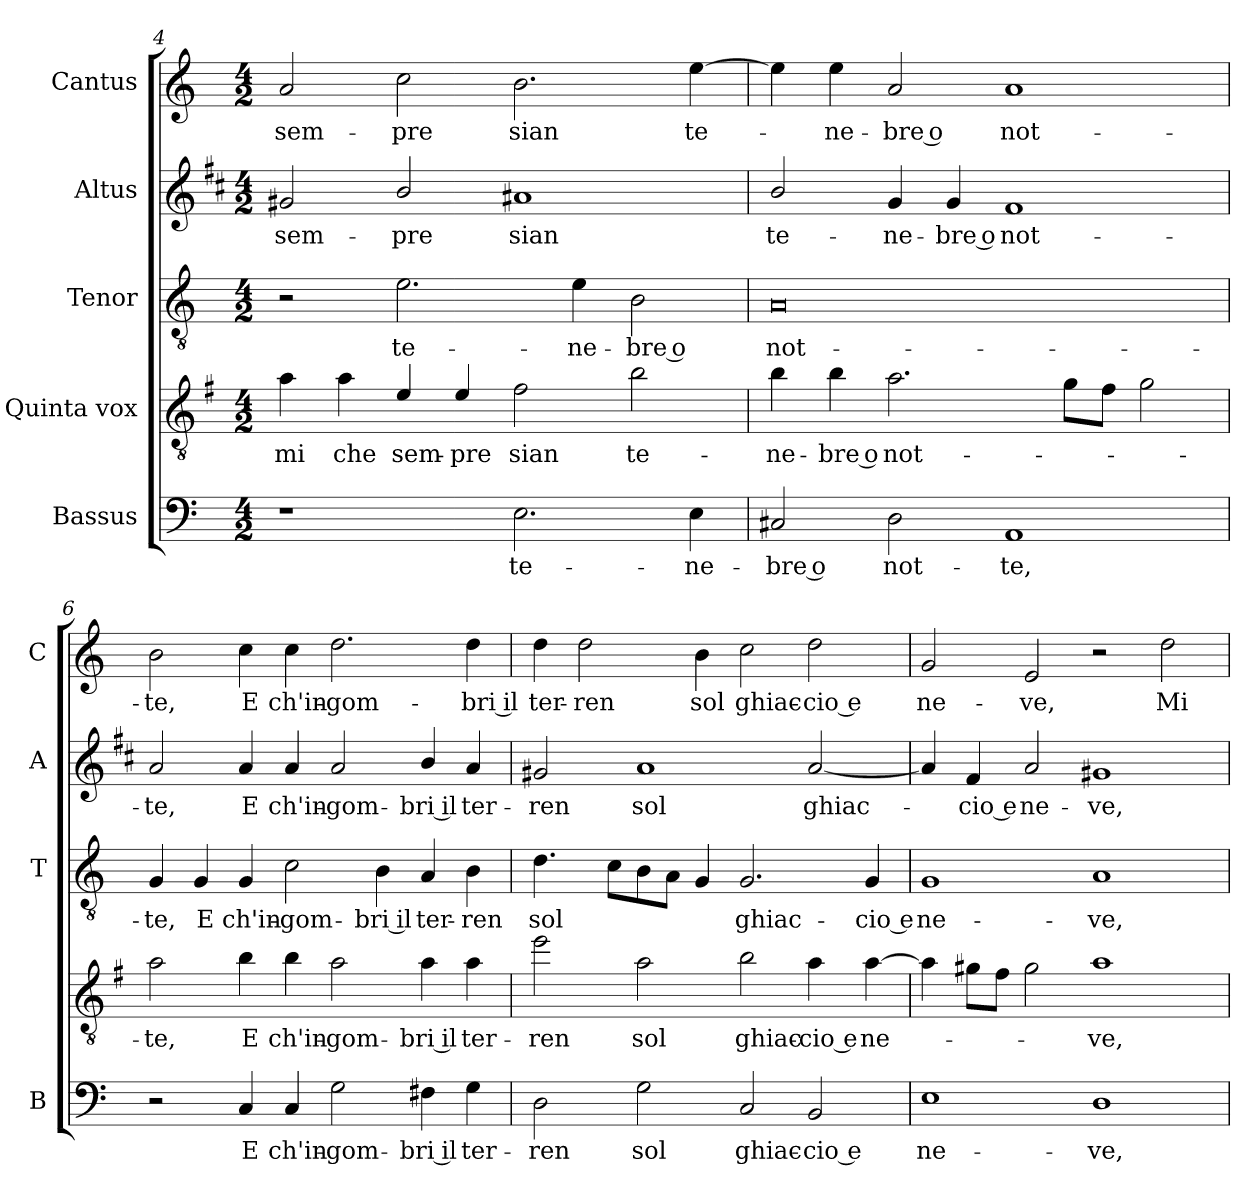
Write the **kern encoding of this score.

**kern	**text	**kern	**text	**kern	**text	**kern	**text	**kern	**text
*part5	*part5	*part4	*part4	*part3	*part3	*part2	*part2	*part1	*part1
*staff5	*staff5	*staff4	*staff4	*staff3	*staff3	*staff2	*staff2	*staff1	*staff1
*I"Bassus	*	*I"Quinta vox	*	*I"Tenor	*	*I"Altus	*	*I"Cantus	*
*I'B	*	*	*	*I'T	*	*I'A	*	*I'C	*
!!LO:LB:g=z
*clefF4	*	*clefGv2	*	*clefGv2	*	*clefG2	*	*clefG2	*
*	*	*ITrd4c7	*	*	*	*ITrd1c2	*	*	*
*k[]	*	*k[]	*	*k[]	*	*k[]	*	*k[]	*
*C:	*	*C:	*	*C:	*	*C:	*	*C:	*
*M4/2	*	*M4/2	*	*M4/2	*	*M4/2	*	*M4/2	*
=4	=4	=4	=4	=4	=4	=4	=4	=4	=4
!	!	!	!LO:LY:b	!	!	!	!LO:LY:b	!	!LO:LY:b
1r	.	4d\	-mi	2r	.	2f#X/	sem-	2a/	sem-
!	!	!	!LO:LY:b	!	!	!	!	!	!
.	.	4d\	che	.	.	.	.	.	.
!	!	!	!LO:LY:b	!	!LO:LY:b	!	!LO:LY:b	!	!LO:LY:b
.	.	4A/	sem-	2.e\	te-	2a/	-pre	2cc\	-pre
!	!	!	!LO:LY:b	!	!	!	!	!	!
.	.	4A/	-pre	.	.	.	.	.	.
!	!LO:LY:b	!	!LO:LY:b	!	!	!	!LO:LY:b	!	!LO:LY:b
2.E\	te-	2B\	sian	.	.	1g#X	sian	2.b\	sian
!	!	!	!	!	!LO:LY:b	!	!	!	!
.	.	.	.	4e\	-ne-	.	.	.	.
!	!	!	!LO:LY:b	!	!LO:LY:b	!	!	!	!
.	.	2e\	te-	2B\	-bre o	.	.	.	.
!	!LO:LY:b	!	!	!	!	!	!	!	!LO:LY:b
4E\	-ne-	.	.	.	.	.	.	[4ee\	te-
=5	=5	=5	=5	=5	=5	=5	=5	=5	=5
!	!LO:LY:b	!	!LO:LY:b	!	!LO:LY:b	!	!LO:LY:b	!	!
2C#X/	-bre o	4e\	-ne-	0A	not-	2a/	te-	4ee\]	.
!	!	!	!LO:LY:b	!	!	!	!	!	!LO:LY:b
.	.	4e\	-bre o	.	.	.	.	4ee\	-ne-
!	!LO:LY:b	!	!LO:LY:b	!	!	!	!LO:LY:b	!	!LO:LY:b
2D\	not-	2.d\	not-	.	.	4f/	-ne-	2a/	-bre o
!	!	!	!	!	!	!	!LO:LY:b	!	!
.	.	.	.	.	.	4f/	-bre o	.	.
!	!LO:LY:b	!	!	!	!	!	!LO:LY:b	!	!LO:LY:b
1AA	-te,	.	.	.	.	1e	not-	1a	not-
.	.	8c\L	.	.	.	.	.	.	.
.	.	8B\J	.	.	.	.	.	.	.
.	.	2c\	.	.	.	.	.	.	.
=6	=6	=6	=6	=6	=6	=6	=6	=6	=6
!	!	!	!LO:LY:b	!	!LO:LY:b	!	!LO:LY:b	!	!LO:LY:b
2r	.	2d\	-te,	4G/	-te,	2g/	-te,	2b\	-te,
!	!	!	!	!	!LO:LY:b	!	!	!	!
.	.	.	.	4G/	E	.	.	.	.
!	!LO:LY:b	!	!LO:LY:b	!	!LO:LY:b	!	!LO:LY:b	!	!LO:LY:b
4C/	E	4e\	E	4G/	ch'in-	4g/	E	4cc\	E
!	!LO:LY:b	!	!LO:LY:b	!	!LO:LY:b	!	!LO:LY:b	!	!LO:LY:b
4C/	ch'in-	4e\	ch'in-	2c\	-gom-	4g/	ch'in-	4cc\	ch'in-
!	!LO:LY:b	!	!LO:LY:b	!	!	!	!LO:LY:b	!	!LO:LY:b
2G\	-gom-	2d\	-gom-	.	.	2g/	-gom-	2.dd\	-gom-
!	!	!	!	!	!LO:LY:b	!	!	!	!
.	.	.	.	4B\	-bri il	.	.	.	.
!	!LO:LY:b	!	!LO:LY:b	!	!LO:LY:b	!	!LO:LY:b	!	!
4F#X\	-bri il	4d\	-bri il	4A/	ter-	4a/	-bri il	.	.
!	!LO:LY:b	!	!LO:LY:b	!	!LO:LY:b	!	!LO:LY:b	!	!LO:LY:b
4G\	ter-	4d\	ter-	4B\	-ren	4g/	ter-	4dd\	-bri il
=7	=7	=7	=7	=7	=7	=7	=7	=7	=7
!	!LO:LY:b	!	!LO:LY:b	!	!LO:LY:b	!	!LO:LY:b	!	!LO:LY:b
2D\	-ren	2a\	-ren	4.d\	sol	2f#X/	-ren	4dd\	ter-
!	!	!	!	!	!	!	!	!	!LO:LY:b
.	.	.	.	.	.	.	.	2dd\	-ren
.	.	.	.	8c\L	.	.	.	.	.
!	!LO:LY:b	!	!LO:LY:b	!	!	!	!LO:LY:b	!	!
2G\	sol	2d\	sol	8B\	.	1g	sol	.	.
.	.	.	.	8A\J	.	.	.	.	.
!	!	!	!	!	!	!	!	!	!LO:LY:b
.	.	.	.	4G/	.	.	.	4b\	sol
!	!LO:LY:b	!	!LO:LY:b	!	!LO:LY:b	!	!	!	!LO:LY:b
2C/	ghiac-	2e\	ghiac-	2.G/	ghiac-	.	.	2cc\	ghiac-
!	!LO:LY:b	!	!LO:LY:b	!	!	!	!LO:LY:b	!	!LO:LY:b
2BB/	-cio e	4d\	-cio e	.	.	[2g/	ghiac-	2dd\	-cio e
!	!	!	!LO:LY:b	!	!LO:LY:b	!	!	!	!
.	.	[4d\	ne-	4G/	-cio e	.	.	.	.
!!LO:LB:g=z
=8	=8	=8	=8	=8	=8	=8	=8	=8	=8
!	!LO:LY:b	!	!	!	!LO:LY:b	!	!	!	!LO:LY:b
1E	ne-	4d\]	.	1G	ne-	4g/]	.	2g/	ne-
!	!	!	!	!	!	!	!LO:LY:b	!	!
.	.	8c#X\L	.	.	.	4e/	-cio e	.	.
.	.	8B\J	.	.	.	.	.	.	.
!	!	!	!	!	!	!	!LO:LY:b	!	!LO:LY:b
.	.	2c#\	.	.	.	2g/	ne-	2e/	-ve,
!	!LO:LY:b	!	!LO:LY:b	!	!LO:LY:b	!	!LO:LY:b	!	!
1D	-ve,	1d	-ve,	1A	-ve,	1f#X	-ve,	2r	.
!	!	!	!	!	!	!	!	!	!LO:LY:b
.	.	.	.	.	.	.	.	2dd\	Mi
=	=	=	=	=	=	=	=	=	=
*-	*-	*-	*-	*-	*-	*-	*-	*-	*-
